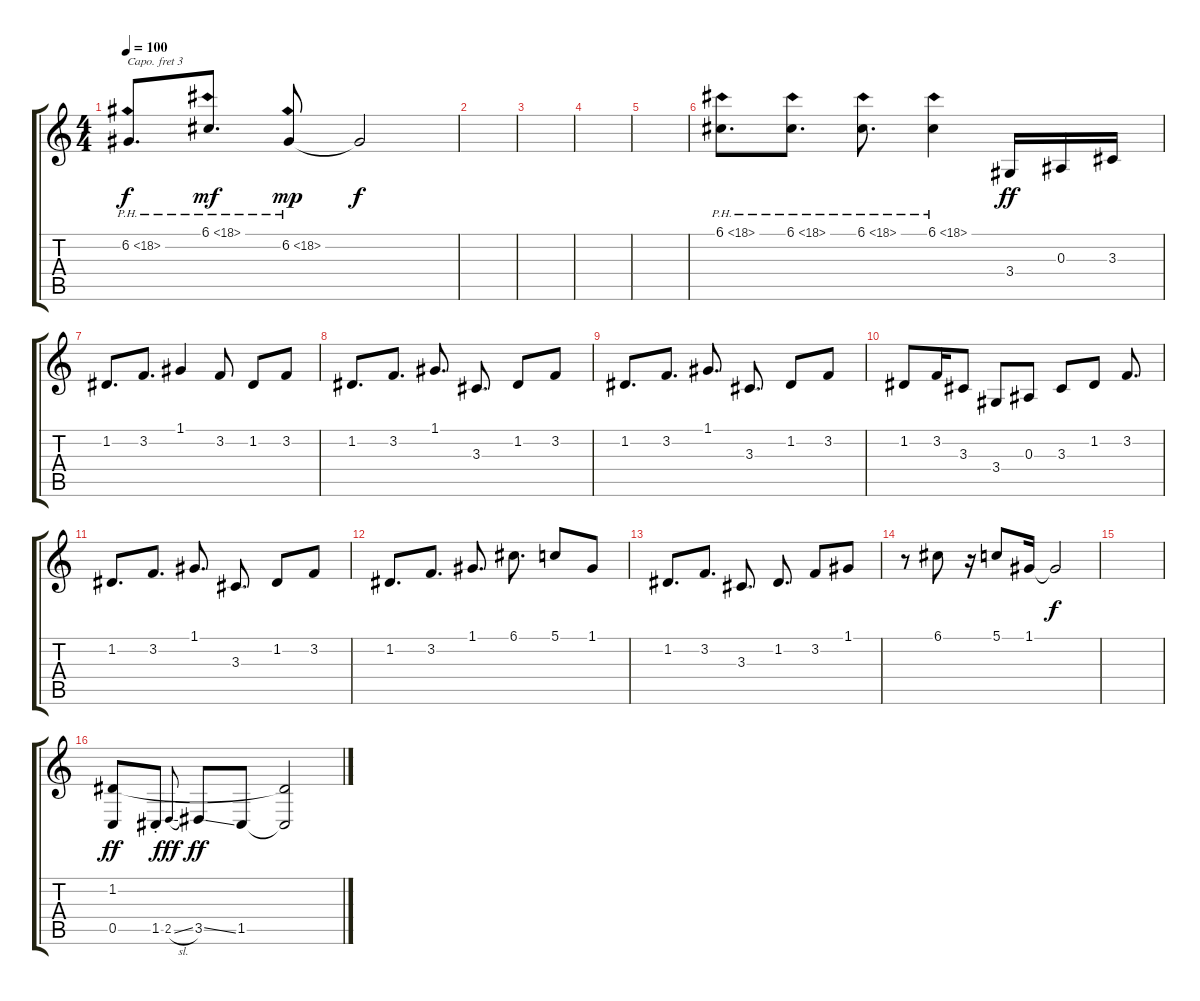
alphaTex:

\track "" {instrument electricgrandpiano}
\staff {score tabs}
\capo 3
\tuning (E4 B3 G3 D3 A2 D2) {hide}
\ts (4 4)
\tempo 100
\clef g2
\ks c
6.2{ph 12}.8{d dy f} 6.1{ph 12}.8{d dy mf} 6.2{ph 12}.8{dy mp} 6.2{t}.2{dy f} |
|
|
|
|
6.1{ph 12}.8{d} 6.1{ph 12}.8{d} 6.1{ph 12}.8{d} 6.1{ph 12}.4 3.4.16{dy ff} 0.3.16 3.3.16 |
1.2.8{d} 3.2.8{d} 1.1.4 3.2.8 1.2.8 3.2.8 |
1.2.8{d} 3.2.8{d} 1.1.8{d} 3.3.8{d} 1.2.8 3.2.8 |
1.2.8{d} 3.2.8{d} 1.1.8{d} 3.3.8{d} 1.2.8 3.2.8 |
1.2.8 3.2.16 3.3.8 3.4.8 0.3.8 3.3.8 1.2.8 3.2.8{d} |
1.2.8{d} 3.2.8{d} 1.1.8{d} 3.3.8{d} 1.2.8 3.2.8 |
1.2.8{d} 3.2.8{d} 1.1.8{d} 6.1.8{d} 5.1.8 1.1.8 |
1.2.8{d} 3.2.8{d} 3.3.8{d} 1.2.8{d} 3.2.8 1.1.8 |
r.8 6.1.8 r.16 5.1.8 1.1.16 1.1{t}.2{dy f} |
|
(1.2 0.5).8{dy ff} 1.5{st}.8 2.5{sl}.8{gr onbeat dy fff} 3.5{ss}.8{dy ff} 1.5.8 (1.2{t} 1.5{t}).2
